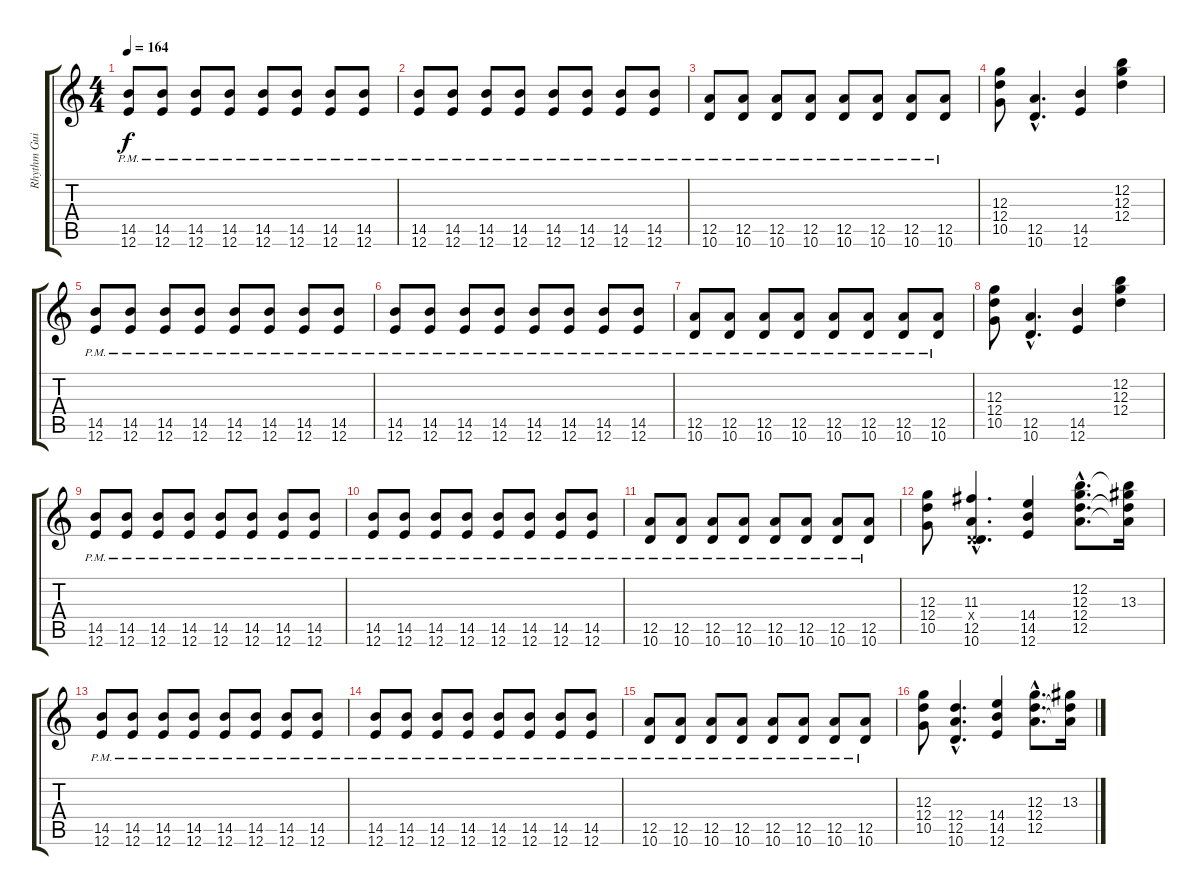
\track ("Rhythm Guitar 1" "Rhythm Gui") {instrument distortionguitar}
\staff {score tabs}
\tuning (E4 B3 G3 D3 A2 E2) {hide}
\ts (4 4)
\tempo 164
\clef g2
\ks c
(14.5{pm} 12.6).8{dy f} (14.5{pm} 12.6).8 (14.5{pm} 12.6).8 (14.5{pm} 12.6).8 (14.5{pm} 12.6).8 (14.5{pm} 12.6).8 (14.5{pm} 12.6).8 (14.5{pm} 12.6).8 |
(14.5{pm} 12.6).8 (14.5{pm} 12.6).8 (14.5{pm} 12.6).8 (14.5{pm} 12.6).8 (14.5{pm} 12.6).8 (14.5{pm} 12.6).8 (14.5{pm} 12.6).8 (14.5{pm} 12.6).8 |
(12.5{pm} 10.6).8 (12.5{pm} 10.6).8 (12.5{pm} 10.6).8 (12.5{pm} 10.6).8 (12.5{pm} 10.6).8 (12.5{pm} 10.6).8 (12.5{pm} 10.6).8 (12.5{pm} 10.6).8 |
(12.3 12.4 10.5).8 (12.5{hac} 10.6{hac}).4{d} (14.5 12.6).4 (12.2 12.3 12.4).4 |
(14.5{pm} 12.6).8 (14.5{pm} 12.6).8 (14.5{pm} 12.6).8 (14.5{pm} 12.6).8 (14.5{pm} 12.6).8 (14.5{pm} 12.6).8 (14.5{pm} 12.6).8 (14.5{pm} 12.6).8 |
(14.5{pm} 12.6).8 (14.5{pm} 12.6).8 (14.5{pm} 12.6).8 (14.5{pm} 12.6).8 (14.5{pm} 12.6).8 (14.5{pm} 12.6).8 (14.5{pm} 12.6).8 (14.5{pm} 12.6).8 |
(12.5{pm} 10.6).8 (12.5{pm} 10.6).8 (12.5{pm} 10.6).8 (12.5{pm} 10.6).8 (12.5{pm} 10.6).8 (12.5{pm} 10.6).8 (12.5{pm} 10.6).8 (12.5{pm} 10.6).8 |
(12.3 12.4 10.5).8 (12.5{hac} 10.6{hac}).4{d} (14.5 12.6).4 (12.2 12.3 12.4).4 |
(14.5{pm} 12.6).8 (14.5{pm} 12.6).8 (14.5{pm} 12.6).8 (14.5{pm} 12.6).8 (14.5{pm} 12.6).8 (14.5{pm} 12.6).8 (14.5{pm} 12.6).8 (14.5{pm} 12.6).8 |
(14.5{pm} 12.6).8 (14.5{pm} 12.6).8 (14.5{pm} 12.6).8 (14.5{pm} 12.6).8 (14.5{pm} 12.6).8 (14.5{pm} 12.6).8 (14.5{pm} 12.6).8 (14.5{pm} 12.6).8 |
(12.5{pm} 10.6).8 (12.5{pm} 10.6).8 (12.5{pm} 10.6).8 (12.5{pm} 10.6).8 (12.5{pm} 10.6).8 (12.5{pm} 10.6).8 (12.5{pm} 10.6).8 (12.5{pm} 10.6).8 |
(12.3 12.4 10.5).8 (11.3{hac} 0.4{hac x} 12.5{hac} 10.6{hac}).4{d} (14.4 14.5 12.6).4 (12.2{hac} 12.3{hac} 12.4{hac} 12.5{hac}).8{d} (12.2{t} 13.3 12.4{t} 12.5{t}).16 |
(14.5{pm} 12.6).8 (14.5{pm} 12.6).8 (14.5{pm} 12.6).8 (14.5{pm} 12.6).8 (14.5{pm} 12.6).8 (14.5{pm} 12.6).8 (14.5{pm} 12.6).8 (14.5{pm} 12.6).8 |
(14.5{pm} 12.6).8 (14.5{pm} 12.6).8 (14.5{pm} 12.6).8 (14.5{pm} 12.6).8 (14.5{pm} 12.6).8 (14.5{pm} 12.6).8 (14.5{pm} 12.6).8 (14.5{pm} 12.6).8 |
(12.5{pm} 10.6).8 (12.5{pm} 10.6).8 (12.5{pm} 10.6).8 (12.5{pm} 10.6).8 (12.5{pm} 10.6).8 (12.5{pm} 10.6).8 (12.5{pm} 10.6).8 (12.5{pm} 10.6).8 |
(12.3 12.4 10.5).8 (12.4{hac} 12.5{hac} 10.6{hac}).4{d} (14.4 14.5 12.6).4 (12.3{hac} 12.4{hac} 12.5{hac}).8{d} (13.3 12.4{t} 12.5{t}).16
